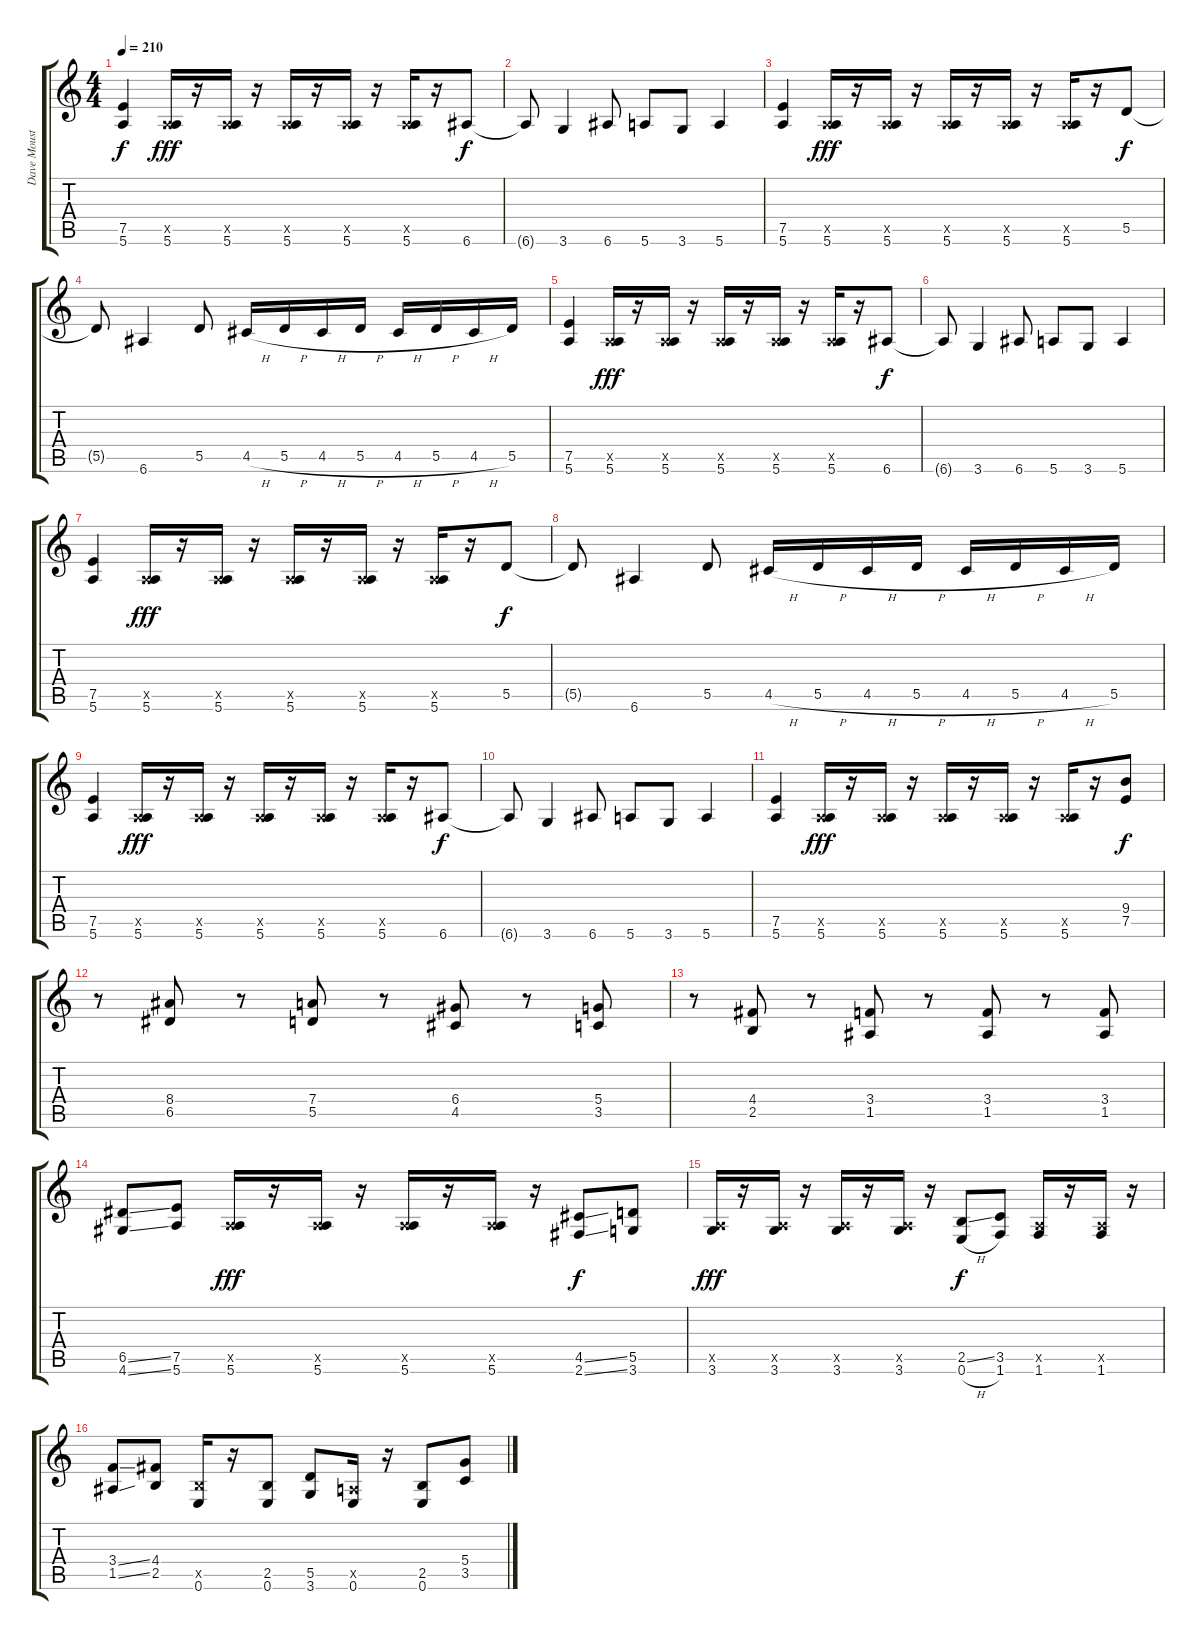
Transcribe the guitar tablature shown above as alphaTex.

\track ("Dave Moustaine" "Dave Moust") {instrument distortionguitar}
\staff {score tabs}
\tuning (E4 B3 G3 D3 A2 E2) {hide}
\ts (4 4)
\tempo 210
\clef g2
\ks c
(7.5 5.6).4{dy f} (0.5{x} 5.6).16{dy fff} r.16 (0.5{x} 5.6).16 r.16 (0.5{x} 5.6).16 r.16 (0.5{x} 5.6).16 r.16 (0.5{x} 5.6).16 r.16 6.6.8{dy f} |
6.6{t}.8 3.6.4 6.6.8 5.6.8 3.6.8 5.6.4 |
(7.5 5.6).4 (0.5{x} 5.6).16{dy fff} r.16 (0.5{x} 5.6).16 r.16 (0.5{x} 5.6).16 r.16 (0.5{x} 5.6).16 r.16 (0.5{x} 5.6).16 r.16 5.5.8{dy f} |
5.5{t}.8 6.6.4 5.5.8 4.5{h}.16 5.5{h}.16 4.5{h}.16 5.5{h}.16 4.5{h}.16 5.5{h}.16 4.5{h}.16 5.5.16 |
(7.5 5.6).4 (0.5{x} 5.6).16{dy fff} r.16 (0.5{x} 5.6).16 r.16 (0.5{x} 5.6).16 r.16 (0.5{x} 5.6).16 r.16 (0.5{x} 5.6).16 r.16 6.6.8{dy f} |
6.6{t}.8 3.6.4 6.6.8 5.6.8 3.6.8 5.6.4 |
(7.5 5.6).4 (0.5{x} 5.6).16{dy fff} r.16 (0.5{x} 5.6).16 r.16 (0.5{x} 5.6).16 r.16 (0.5{x} 5.6).16 r.16 (0.5{x} 5.6).16 r.16 5.5.8{dy f} |
5.5{t}.8 6.6.4 5.5.8 4.5{h}.16 5.5{h}.16 4.5{h}.16 5.5{h}.16 4.5{h}.16 5.5{h}.16 4.5{h}.16 5.5.16 |
(7.5 5.6).4 (0.5{x} 5.6).16{dy fff} r.16 (0.5{x} 5.6).16 r.16 (0.5{x} 5.6).16 r.16 (0.5{x} 5.6).16 r.16 (0.5{x} 5.6).16 r.16 6.6.8{dy f} |
6.6{t}.8 3.6.4 6.6.8 5.6.8 3.6.8 5.6.4 |
(7.5 5.6).4 (0.5{x} 5.6).16{dy fff} r.16 (0.5{x} 5.6).16 r.16 (0.5{x} 5.6).16 r.16 (0.5{x} 5.6).16 r.16 (0.5{x} 5.6).16 r.16 (9.4 7.5).8{dy f} |
r.8 (8.4 6.5).8 r.8 (7.4 5.5).8 r.8 (6.4 4.5).8 r.8 (5.4 3.5).8 |
r.8 (4.4 2.5).8 r.8 (3.4 1.5).8 r.8 (3.4 1.5).8 r.8 (3.4 1.5).8 |
(6.5{ss} 4.6{ss}).8 (7.5 5.6).8 (0.5{x} 5.6).16{dy fff} r.16 (0.5{x} 5.6).16 r.16 (0.5{x} 5.6).16 r.16 (0.5{x} 5.6).16 r.16 (4.5{ss} 2.6{ss}).8{dy f} (5.5 3.6).8 |
(0.5{x} 3.6).16{dy fff} r.16 (0.5{x} 3.6).16 r.16 (0.5{x} 3.6).16 r.16 (0.5{x} 3.6).16 r.16 (2.5{ss} 0.6{h}).8{dy f} (3.5 1.6).8 (0.5{x} 1.6).16 r.16 (0.5{x} 1.6).16 r.16 |
(3.4{ss} 1.5{ss}).8 (4.4 2.5).8 (2.5{x} 0.6).16 r.16 (2.5 0.6).8 (5.5 3.6).8 (0.5{x} 0.6).16 r.16 (2.5 0.6).8 (5.4 3.5).8
